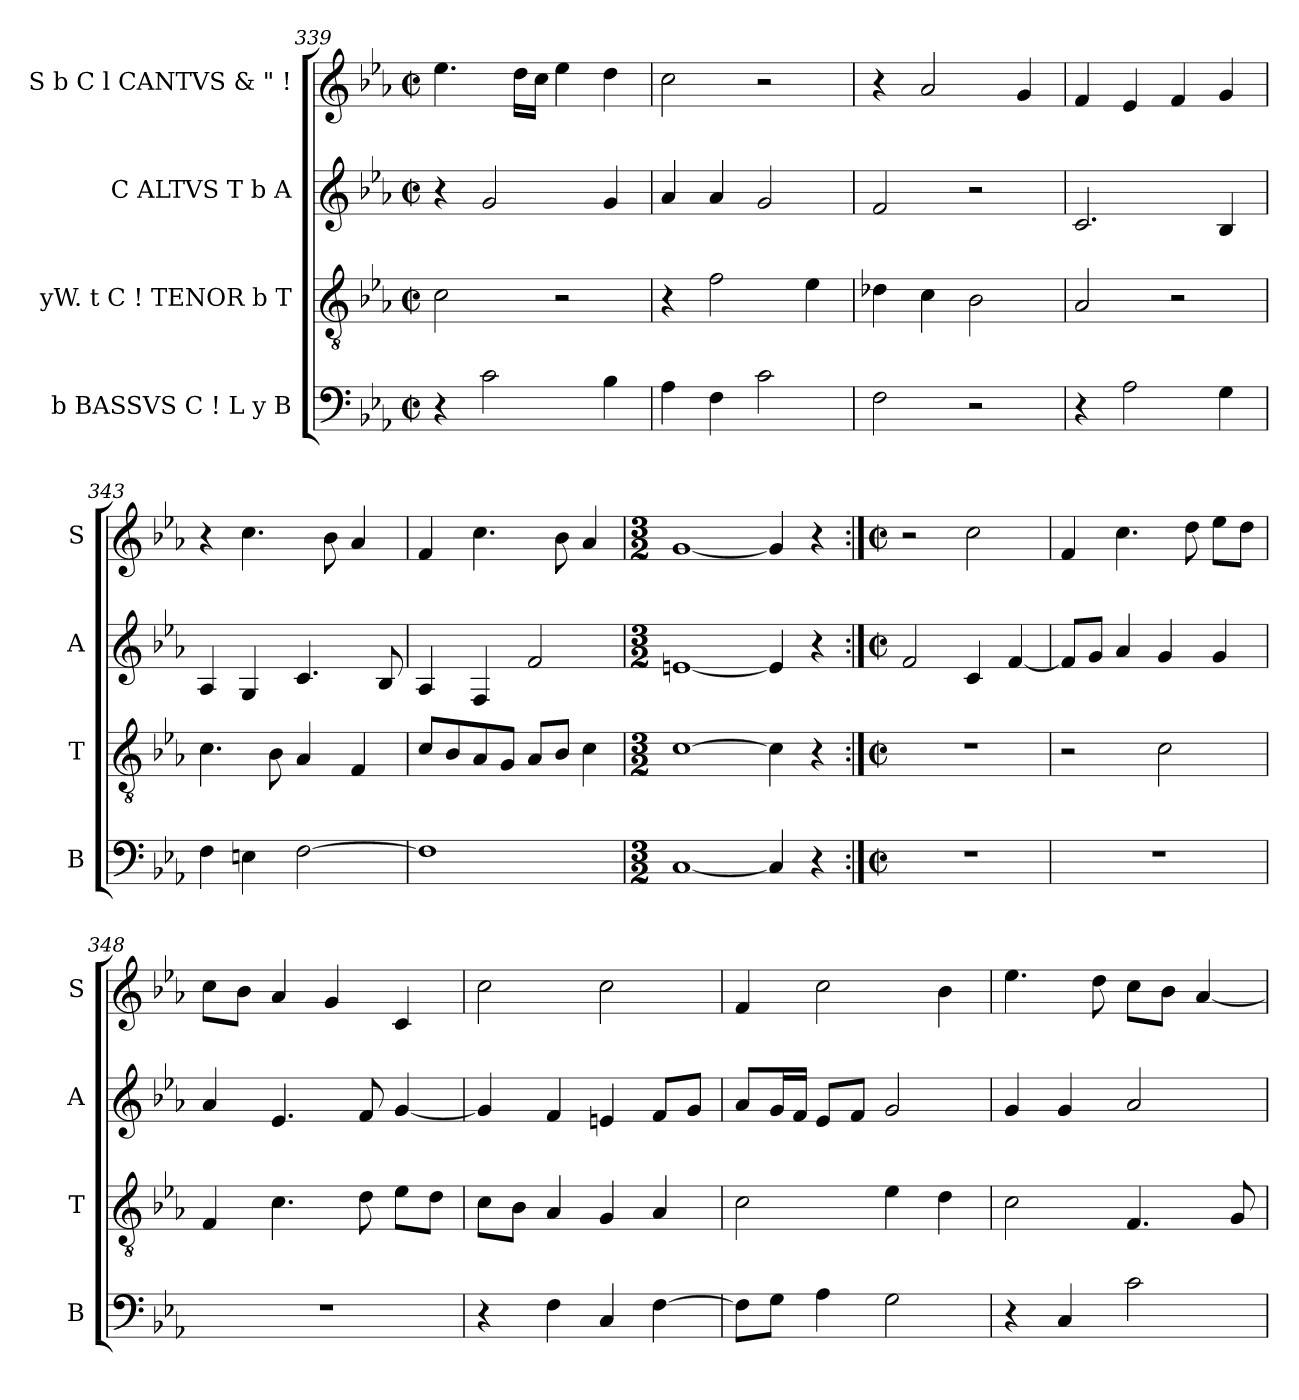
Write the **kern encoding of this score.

**kern	**kern	**kern	**kern
*part4	*part3	*part2	*part1
*staff4	*staff3	*staff2	*staff1
*I"b BASSVS C ! L y B	*I"yW. t C ! TENOR b T	*I"C ALTVS T b A	*I"S b C l CANTVS & " !
*I'B	*I'T	*I'A	*I'S
*clefF4	*clefGv2	*clefG2	*clefG2
*k[b-e-a-]	*k[b-e-a-]	*k[b-e-a-]	*k[b-e-a-]
*E-:	*E-:	*E-:	*E-:
*M2/2	*M2/2	*M2/2	*M2/2
*met(c|)	*met(c|)	*met(c|)	*met(c|)
=339	=339	=339	=339
4r	2c\	4r	4.ee-\
2c\	.	2g/	.
.	.	.	16dd\LL
.	.	.	16cc\JJ
.	2r	.	4ee-\
4B-\	.	4g/	4dd\
=340	=340	=340	=340
4A-\	4r	4a-/	2cc\
4F\	2f\	4a-/	.
2c\	.	2g/	2r
.	4e-\	.	.
!!LO:PB:g=z
=341	=341	=341	=341
2F\	4d-X\	2f/	4r
.	4c\	.	2a-/
2r	2B-\	2r	.
.	.	.	4g/
=342	=342	=342	=342
4r	2A-/	2.c/	4f/
2A-\	.	.	4e-/
.	2r	.	4f/
4G\	.	4B-/	4g/
=343	=343	=343	=343
4F\	4.c\	4A-/	4r
4En\	.	4G/	4.cc\
.	8B-\	.	.
[>2F\	4A-/	4.c/	.
.	.	.	8b-\
.	4F/	.	4a-/
.	.	8B-/	.
=344	=344	=344	=344
1F]	8c/L	4A-/	4f/
.	8B-/	.	.
.	8A-/	4F/	4.cc\
.	8G/J	.	.
.	8A-/L	2f/	.
.	8B-/J	.	8b-\
.	4c\	.	4a-/
=345	=345	=345	=345
*M3/2	*M3/2	*M3/2	*M3/2
[<1C	[>1c	[<1en	[<1g
4C/]	4c\]	4e/]	4g/]
4r	4r	4r	4r
!!LO:LB:g=z
=346:|!	=346:|!	=346:|!	=346:|!
*M2/2	*M2/2	*M2/2	*M2/2
*met(c|)	*met(c|)	*met(c|)	*met(c|)
1r	1r	2f/	2r
.	.	4c/	2cc\
.	.	[<4f/	.
=347	=347	=347	=347
1r	2r	8f/L]	4f/
.	.	8g/J	.
.	.	4a-/	4.cc\
.	2c\	4g/	.
.	.	.	8dd\
.	.	4g/	8ee-\L
.	.	.	8dd\J
=348	=348	=348	=348
1r	4F/	4a-/	8cc\L
.	.	.	8b-\J
.	4.c\	4.e-/	4a-/
.	.	.	4g/
.	8d\	8f/	.
.	8e-\L	[<4g/	4c/
.	8d\J	.	.
=349	=349	=349	=349
4r	8c\L	4g/]	2cc\
.	8B-\J	.	.
4F\	4A-/	4f/	.
4C/	4G/	4en/	2cc\
[<4F\	4A-/	8f/L	.
.	.	8g/J	.
!!LO:LB:g=z
=350	=350	=350	=350
8F\L]	2c\	8a-/L	4f/
8G\J	.	16g/L	.
.	.	16f/JJ	.
4A-\	.	8e-/L	2cc\
.	.	8f/J	.
2G\	4e-\	2g/	.
.	4d\	.	4b-\
=351	=351	=351	=351
4r	2c\	4g/	4.ee-\
4C/	.	4g/	.
.	.	.	8dd\
2c\	4.F/	2a-/	8cc\L
.	.	.	8b-\J
.	.	.	[<4a-/
.	8G/	.	.
=	=	=	=
*-	*-	*-	*-
